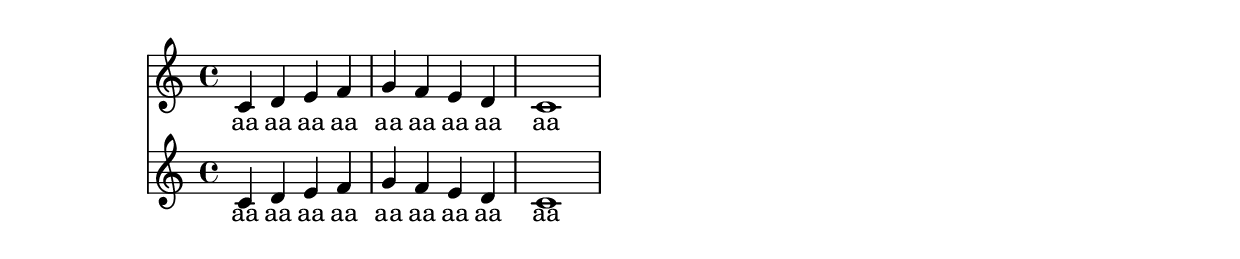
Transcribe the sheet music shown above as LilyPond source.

% DO NOT EDIT this file manually; it is automatically
% generated from Documentation/snippets/new
% Make any changes in Documentation/snippets/new/
% and then run scripts/auxiliar/makelsr.py
%
% This file is in the public domain.
%% Note: this file works from version 2.13.42
\version "2.13.42"

\header {
%% Translation of GIT committish: 59caa3adce63114ca7972d18f95d4aadc528ec3d
  texidoces = "
Este fragmento de código muestra cómo situar la línea de base de la
letra más cerca del pentagrama.

"
  doctitlees = "Ajuste del especiado vertical de la letra"


%% Translation of GIT committish: 9a65042d49324f2e3dff18c4b0858def81232eea
  texidocfr = "
Cet extrait illustre la manière de rapprocher la ligne de paroles
de la portée.

"
  doctitlefr = "Ajustement de l'espacement vertical des paroles"


  lsrtags = "text, vocal-music, spacing"
  texidoc = "
This snippet shows how to bring the lyrics line closer to the staff.

"
  doctitle = "Adjusting lyrics vertical spacing"
} % begin verbatim


% Default layout:
<<
  \new Staff \new Voice = melody \relative c' {
    c4 d e f
    g4 f e d
    c1
  }
  \new Lyrics \lyricsto melody { aa aa aa aa aa aa aa aa aa }

  % Reducing the minimum space below the staff and above the lyrics:
  \new Staff {
    \new Voice = melody \relative c' {
      c4 d e f
      g4 f e d
      c1
    }
  }
  \new Lyrics \with {
    \override VerticalAxisGroup #'nonstaff-relatedstaff-spacing = #'((basic-distance . 1))
  }
  \lyricsto melody { aa aa aa aa aa aa aa aa aa }
>>
